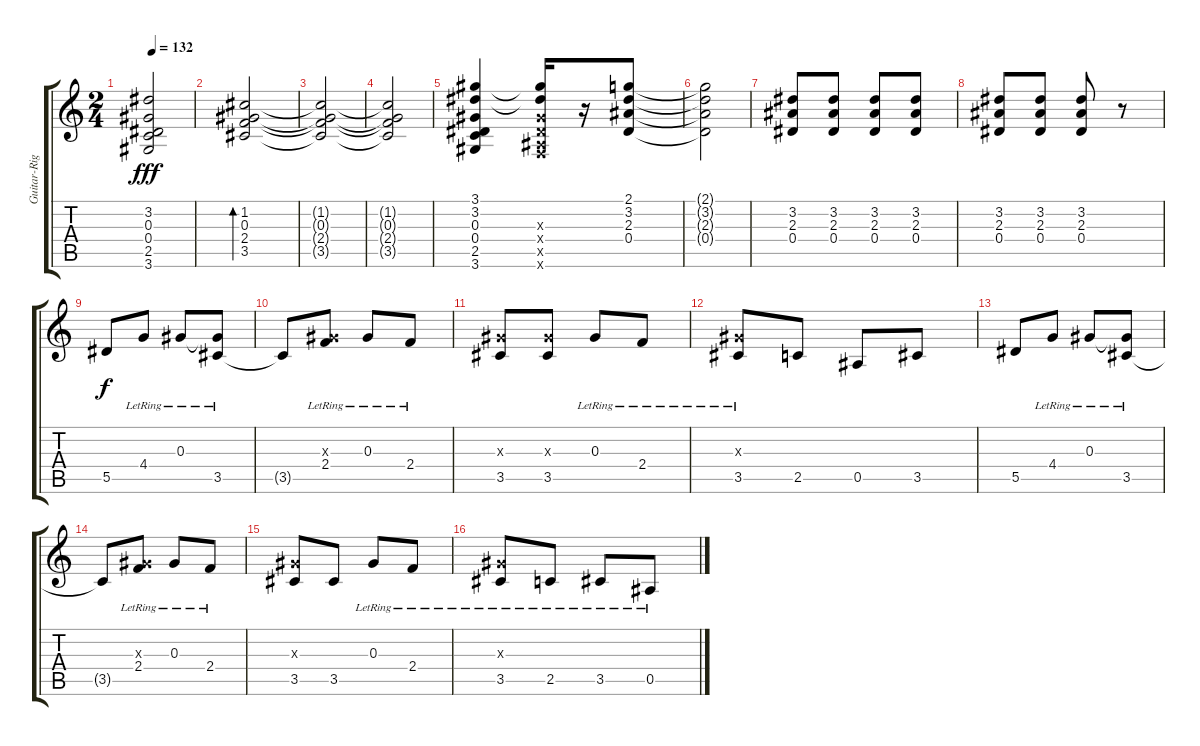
\track ("Guitar-Right" "Guitar-Rig") {instrument acousticguitarsteel}
\staff {score tabs}
\tuning (F4 C4 Ab3 Eb3 Bb2 F2) {hide}
\ts (2 4)
\tempo 132
\clef g2
\ks c
(3.2{t} 0.3{t} 0.4{t} 2.5{t} 3.6{t}).2{dy fff} |
(1.2 0.3 2.4 3.5).2{bd 240} |
(1.2{t} 0.3{t} 2.4{t} 3.5{t}).2 |
(1.2{t} 0.3{t} 2.4{t} 3.5{t}).2 |
(3.1 3.2 0.3 0.4 2.5 3.6).4 (3.1{t} 3.2{t} 0.3{x} 0.4{x} 0.5{x} 0.6{x}).16 r.16 (2.1 3.2 2.3 0.4).8 |
(2.1{t} 3.2{t} 2.3{t} 0.4{t}).2 |
(3.2 2.3 0.4).8{volume 5} (3.2 2.3 0.4).8{volume 6} (3.2 2.3 0.4).8{volume 6} (3.2 2.3 0.4).8{volume 6} |
(3.2 2.3 0.4).8{volume 7} (3.2 2.3 0.4).8{volume 8} (3.2 2.3 0.4).8{volume 9} r.8{volume 14 instrument electricguitarclean} |
5.5.8{dy f volume 13} 4.4{lr}.8 0.3{lr}.8 (0.3{t} 3.5{lr}).8 |
3.5{t}.8 (0.3{x} 2.4{lr}).8 0.3{lr}.8 2.4{lr}.8 |
(0.3{x} 3.5).8 (0.3{x} 3.5).8 0.3{lr}.8 2.4{lr}.8 |
(0.3{x} 3.5{lr}).8 2.5.8 0.5.8 3.5.8 |
5.5.8 4.4{lr}.8 0.3{lr}.8 (0.3{t} 3.5{lr}).8 |
3.5{t}.8 (0.3{x} 2.4{lr}).8 0.3{lr}.8 2.4{lr}.8 |
(0.3{x} 3.5).8 3.5.8 0.3{lr}.8 2.4{lr}.8 |
(0.3{x} 3.5{lr}).8 2.5{lr}.8 3.5{lr}.8 0.5{lr}.8
